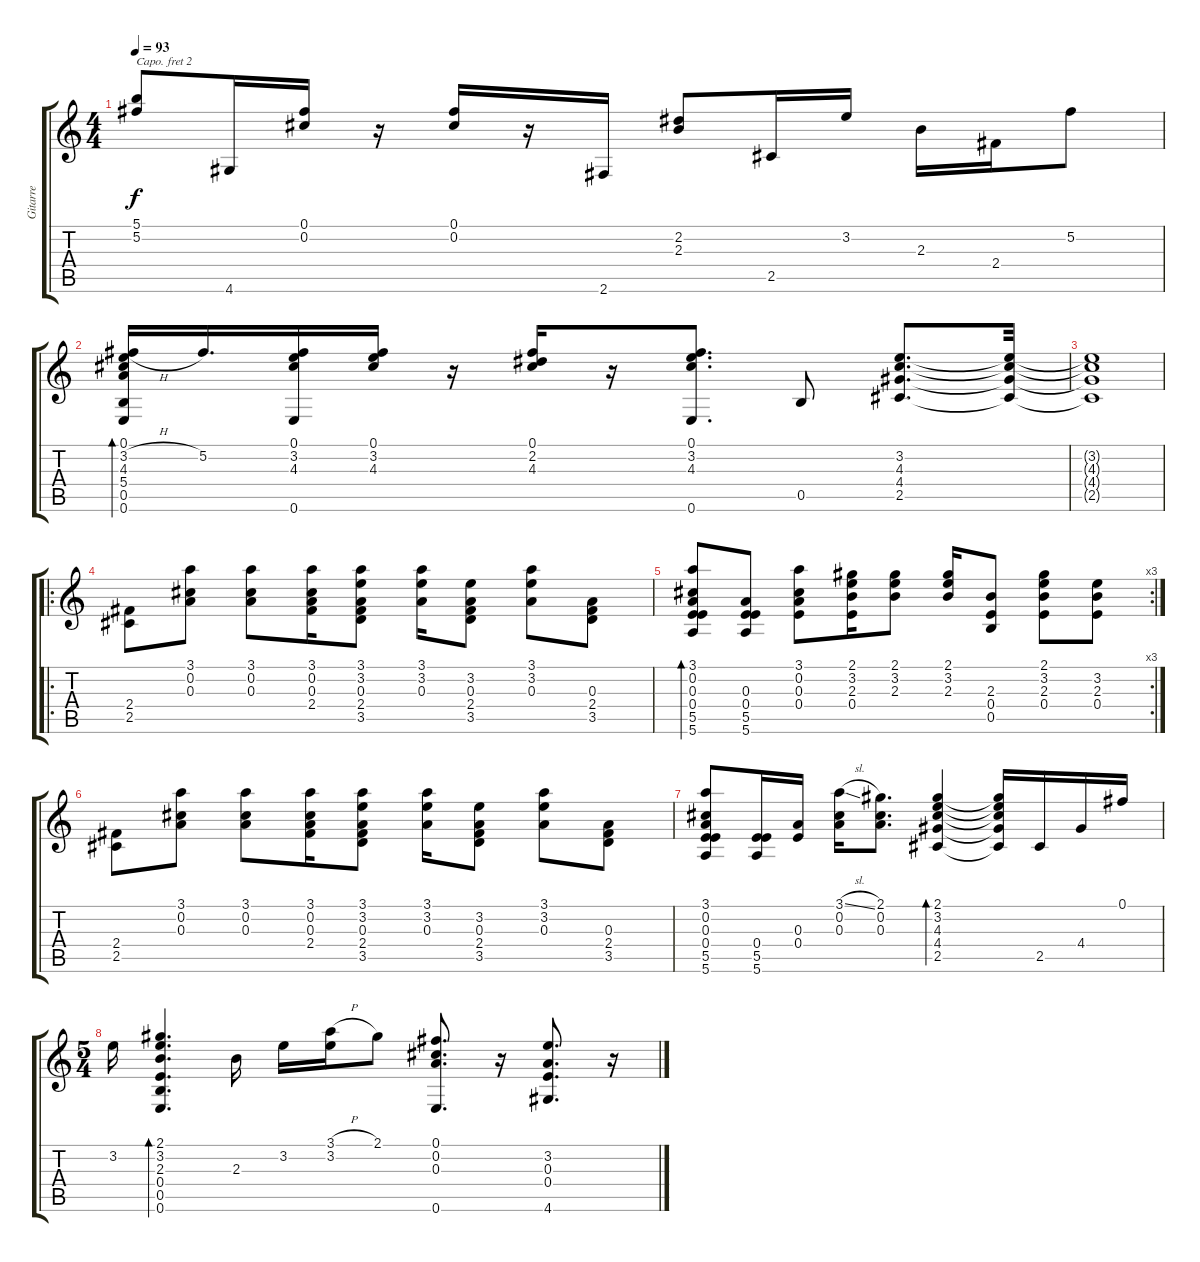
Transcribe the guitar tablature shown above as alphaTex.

\track ("Gitarre" "Gitarre") {instrument acousticguitarsteel}
\staff {score tabs}
\capo 2
\tuning (E4 B3 G3 D3 A2 D2) {hide}
\ts (4 4)
\tempo 93
\clef g2
\ks c
(5.1{t} 5.2{t}).8{dy f} 4.6.16 (0.1 0.2).16 r.16 (0.1 0.2).16 r.16 2.6.16 (2.2 2.3).8 2.5.16 3.2.16 2.3.16 2.4.16 5.2.8 |
(0.1 3.2{h} 4.3 5.4 0.5 0.6).16{bd 240} 5.2.16{d} (0.1 3.2 4.3 0.6).16 (0.1 3.2 4.3).16 r.16 (0.1 2.2 4.3).16 r.16 (0.1 3.2 4.3 0.6).8{d} 0.5.8 (3.2 4.3 4.4 2.5).8{d} (3.2{t} 4.3{t} 4.4{t} 2.5{t}).32 |
(3.2{t} 4.3{t} 4.4{t} 2.5{t}).1 |
\ro
(2.4 2.5).8 (3.1 0.2 0.3).8 (3.1 0.2 0.3).8 (3.1 0.2 0.3 2.4).16 (3.1 3.2 0.3 2.4 3.5).8 (3.1 3.2 0.3).16 (3.2 0.3 2.4 3.5).8 (3.1 3.2 0.3).8 (0.3 2.4 3.5).8 |
\rc 3
(3.1 0.2 0.3 0.4 5.5 5.6).8{bd 480} (0.3 0.4 5.5 5.6).8 (3.1 0.2 0.3 0.4).8 (2.1 3.2 2.3 0.4).16 (2.1 3.2 2.3).8 (2.1 3.2 2.3).16 (2.3 0.4 0.5).8 (2.1 3.2 2.3 0.4).8 (3.2 2.3 0.4).8 |
(2.4 2.5).8 (3.1 0.2 0.3).8 (3.1 0.2 0.3).8 (3.1 0.2 0.3 2.4).16 (3.1 3.2 0.3 2.4 3.5).8 (3.1 3.2 0.3).16 (3.2 0.3 2.4 3.5).8 (3.1 3.2 0.3).8 (0.3 2.4 3.5).8 |
(3.1 0.2 0.3 0.4 5.5 5.6).8 (0.4 5.5 5.6).16 (0.3 0.4).16 (3.1{sl} 0.2 0.3).16 (2.1 0.2 0.3).8{d} (2.1 3.2 4.3 4.4 2.5).4{bd 480} (2.1{t} 3.2{t} 4.3{t} 4.4{t} 2.5{t}).16 2.5.16 4.4.16 0.1.16 |
\ts (5 4)
3.2.16 (2.1 3.2 2.3 0.4 0.5 0.6).4{d bd 480} 2.3.16 3.2.16 (3.1{h} 3.2).16 2.1.8 (0.1 0.2 0.3 0.6).8{d} r.16 (3.2 0.3 0.4 4.6).8{d} r.16
